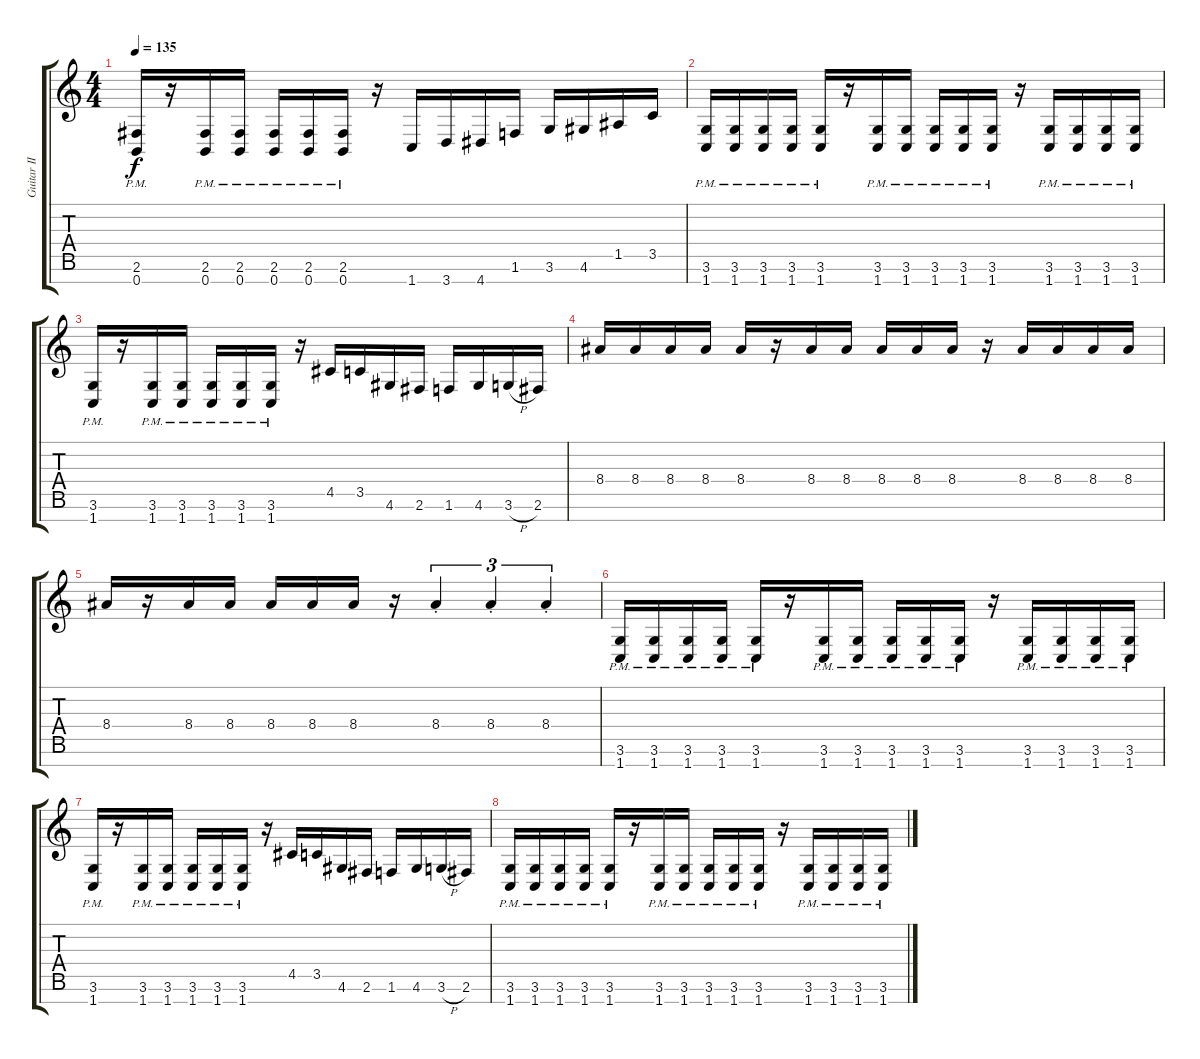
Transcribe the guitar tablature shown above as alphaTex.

\track ("Guitar II" "Guitar II") {instrument distortionguitar}
\staff {score tabs}
\tuning (E4 B3 G3 D3 A2 E2 B1) {hide}
\ts (4 4)
\tempo 135
\clef g2
\ks c
(2.6{pm} 0.7{pm}).16{dy f} r.16 (2.6{pm} 0.7{pm}).16 (2.6{pm} 0.7{pm}).16 (2.6{pm} 0.7{pm}).16 (2.6{pm} 0.7{pm}).16 (2.6{pm} 0.7{pm}).16 r.16 1.7.16 3.7.16 4.7.16 1.6.16 3.6.16 4.6.16 1.5.16 3.5.16 |
(3.6{pm} 1.7{pm}).16 (3.6{pm} 1.7{pm}).16 (3.6{pm} 1.7{pm}).16 (3.6{pm} 1.7{pm}).16 (3.6{pm} 1.7{pm}).16 r.16 (3.6{pm} 1.7{pm}).16 (3.6{pm} 1.7{pm}).16 (3.6{pm} 1.7{pm}).16 (3.6{pm} 1.7{pm}).16 (3.6{pm} 1.7{pm}).16 r.16 (3.6{pm} 1.7{pm}).16 (3.6{pm} 1.7{pm}).16 (3.6{pm} 1.7{pm}).16 (3.6{pm} 1.7{pm}).16 |
(3.6{pm} 1.7{pm}).16 r.16 (3.6{pm} 1.7{pm}).16 (3.6{pm} 1.7{pm}).16 (3.6{pm} 1.7{pm}).16 (3.6{pm} 1.7{pm}).16 (3.6{pm} 1.7{pm}).16 r.16 4.5.16 3.5.16 4.6.16 2.6.16 1.6.16 4.6.16 3.6{h}.16 2.6.16 |
8.4.16 8.4.16 8.4.16 8.4.16 8.4.16 r.16 8.4.16 8.4.16 8.4.16 8.4.16 8.4.16 r.16 8.4.16 8.4.16 8.4.16 8.4.16 |
8.4.16 r.16 8.4.16 8.4.16 8.4.16 8.4.16 8.4.16 r.16 8.4{st}.4{tu (3 2)} 8.4{st}.4{tu (3 2)} 8.4{st}.4{tu (3 2)} |
(3.6{pm} 1.7{pm}).16 (3.6{pm} 1.7{pm}).16 (3.6{pm} 1.7{pm}).16 (3.6{pm} 1.7{pm}).16 (3.6{pm} 1.7{pm}).16 r.16 (3.6{pm} 1.7{pm}).16 (3.6{pm} 1.7{pm}).16 (3.6{pm} 1.7{pm}).16 (3.6{pm} 1.7{pm}).16 (3.6{pm} 1.7{pm}).16 r.16 (3.6{pm} 1.7{pm}).16 (3.6{pm} 1.7{pm}).16 (3.6{pm} 1.7{pm}).16 (3.6{pm} 1.7{pm}).16 |
(3.6{pm} 1.7{pm}).16 r.16 (3.6{pm} 1.7{pm}).16 (3.6{pm} 1.7{pm}).16 (3.6{pm} 1.7{pm}).16 (3.6{pm} 1.7{pm}).16 (3.6{pm} 1.7{pm}).16 r.16 4.5.16 3.5.16 4.6.16 2.6.16 1.6.16 4.6.16 3.6{h}.16 2.6.16 |
(3.6{pm} 1.7{pm}).16 (3.6{pm} 1.7{pm}).16 (3.6{pm} 1.7{pm}).16 (3.6{pm} 1.7{pm}).16 (3.6{pm} 1.7{pm}).16 r.16 (3.6{pm} 1.7{pm}).16 (3.6{pm} 1.7{pm}).16 (3.6{pm} 1.7{pm}).16 (3.6{pm} 1.7{pm}).16 (3.6{pm} 1.7{pm}).16 r.16 (3.6{pm} 1.7{pm}).16 (3.6{pm} 1.7{pm}).16 (3.6{pm} 1.7{pm}).16 (3.6{pm} 1.7{pm}).16
